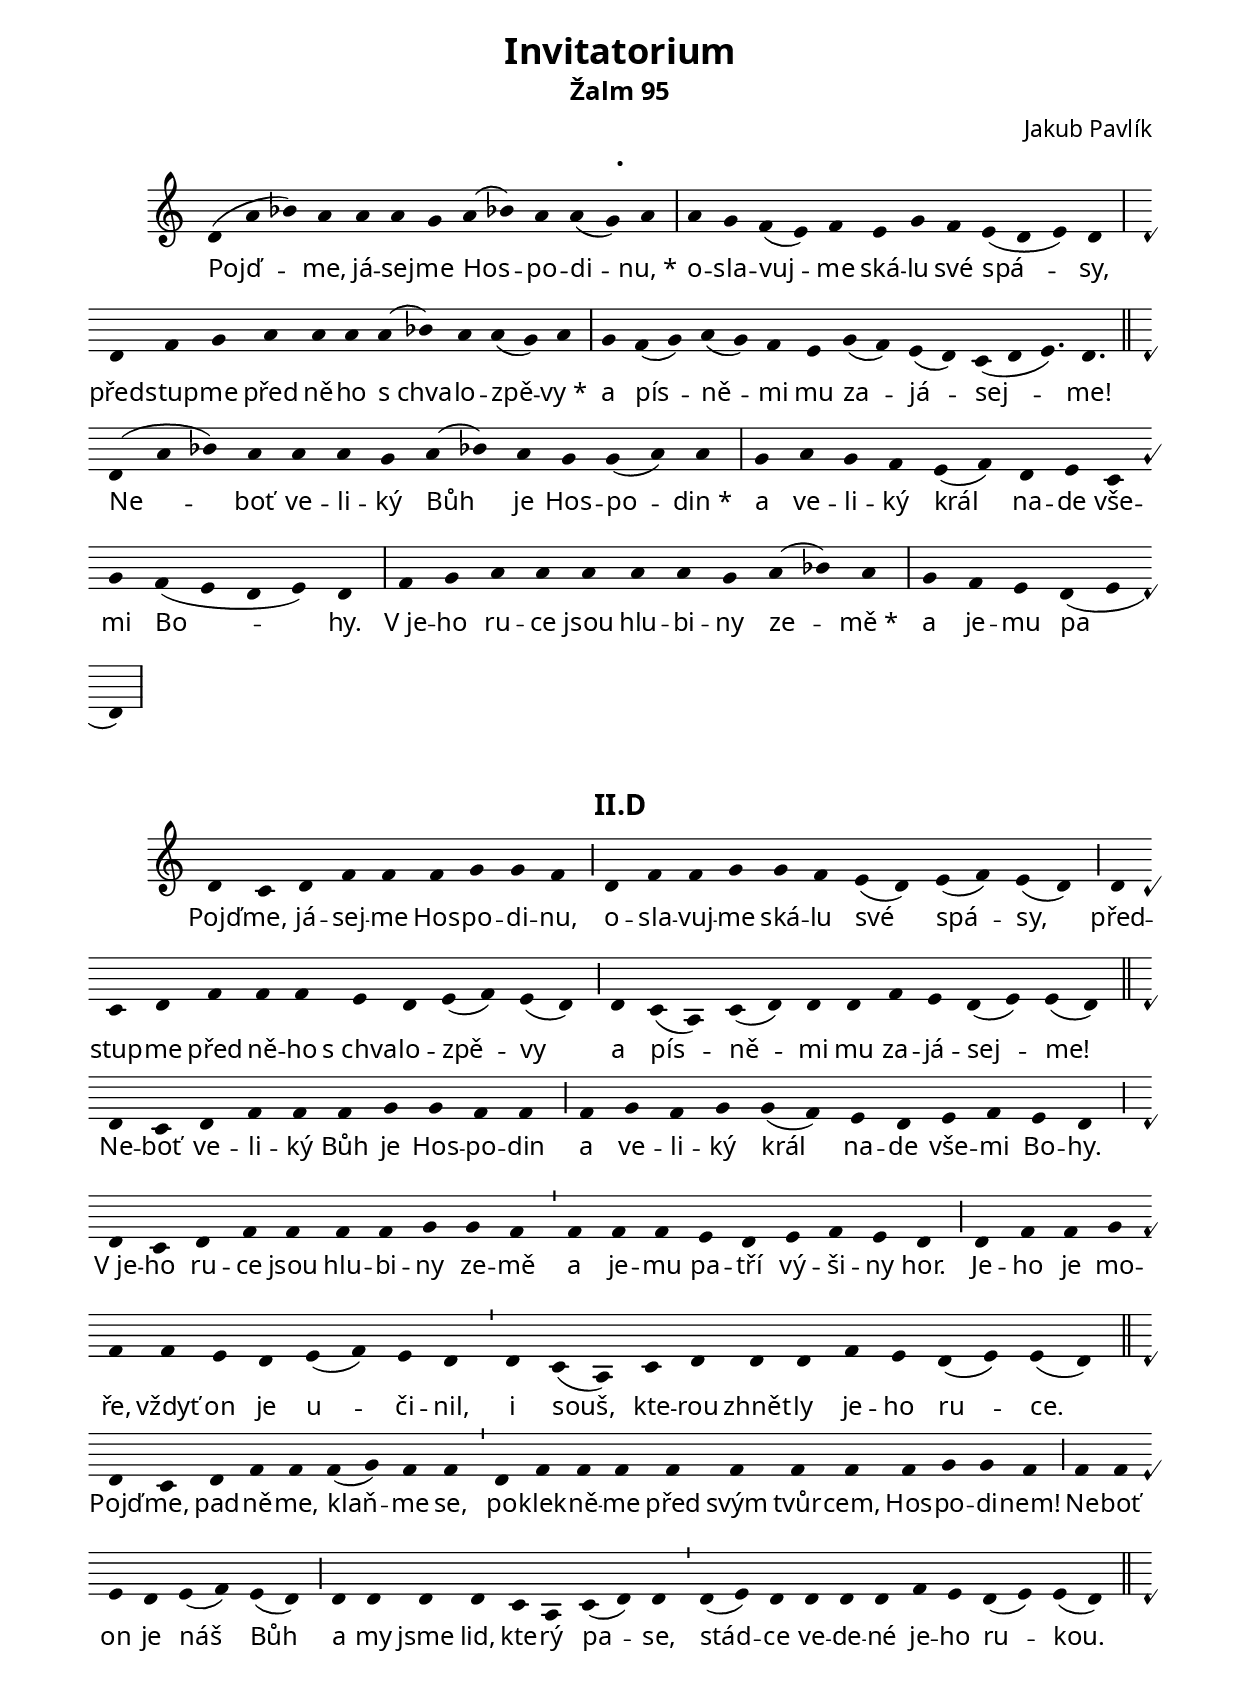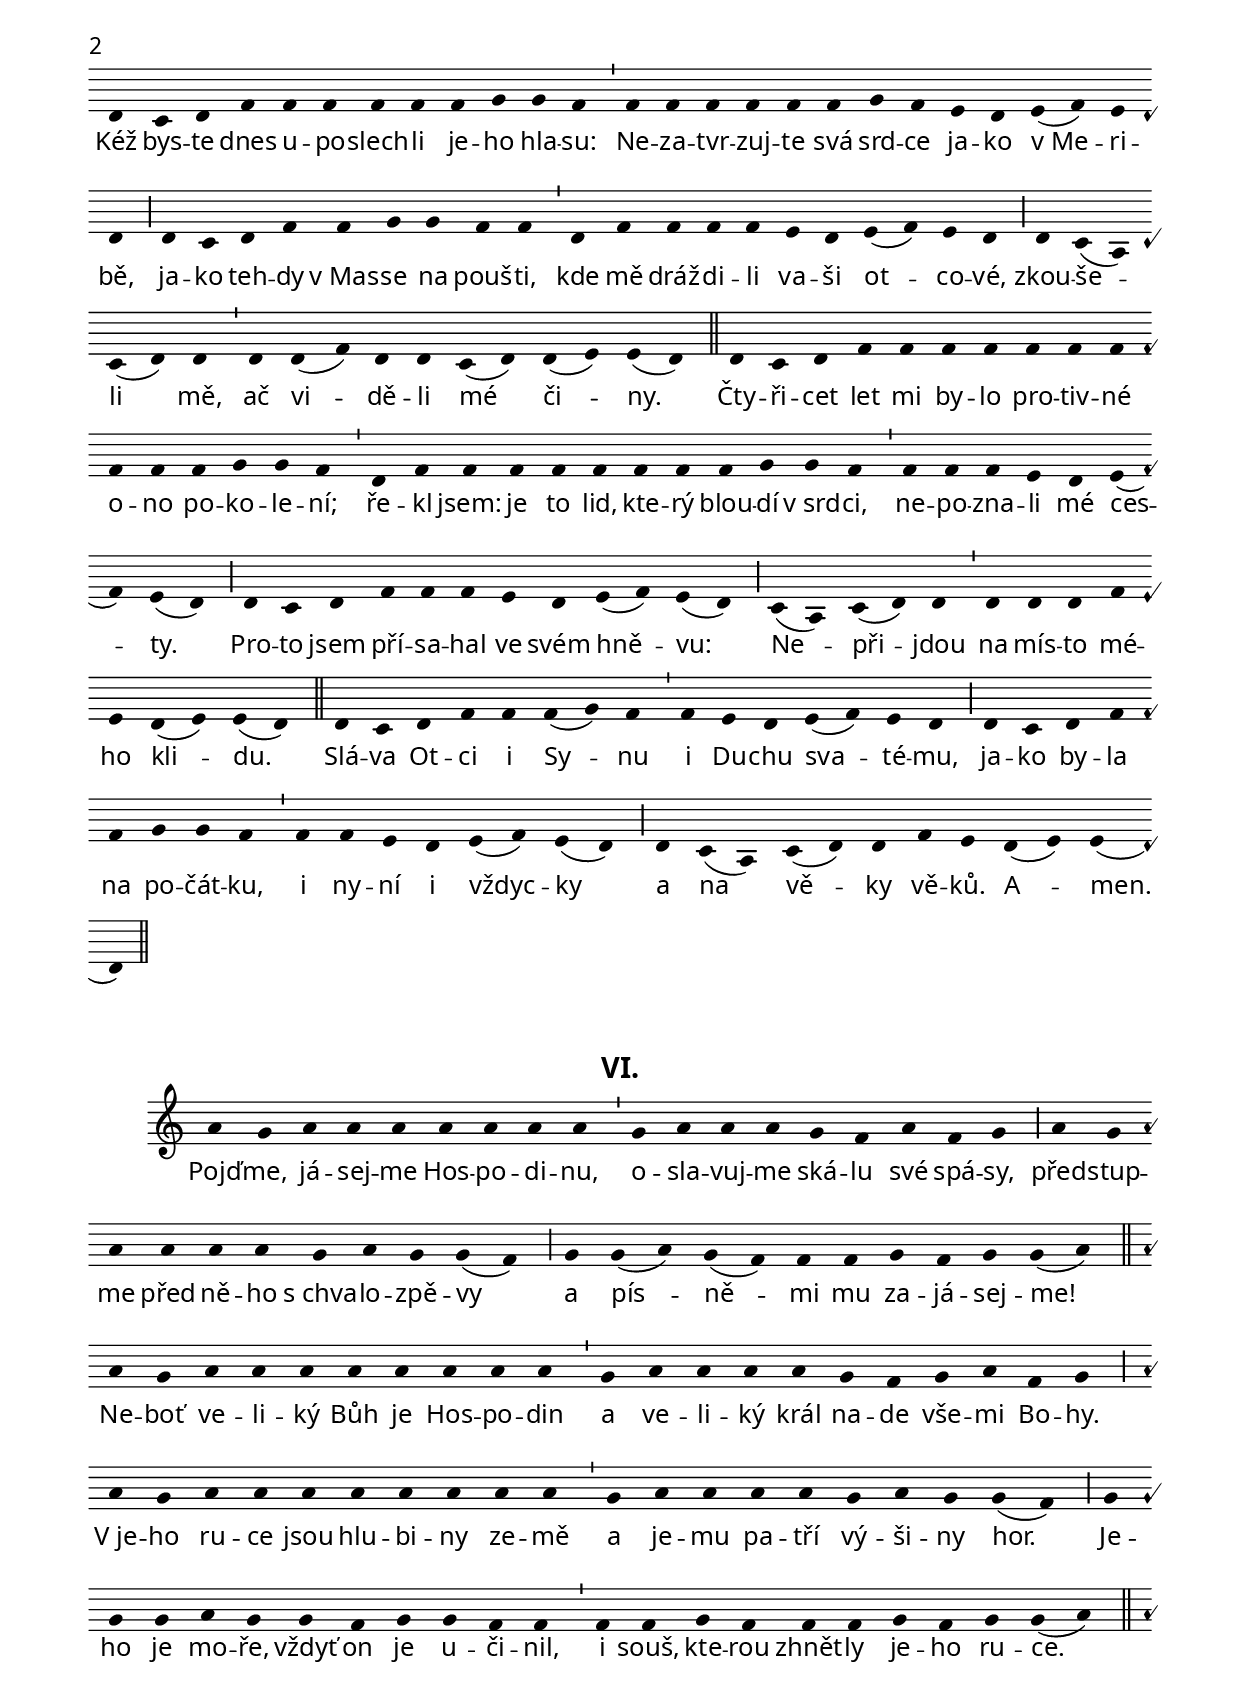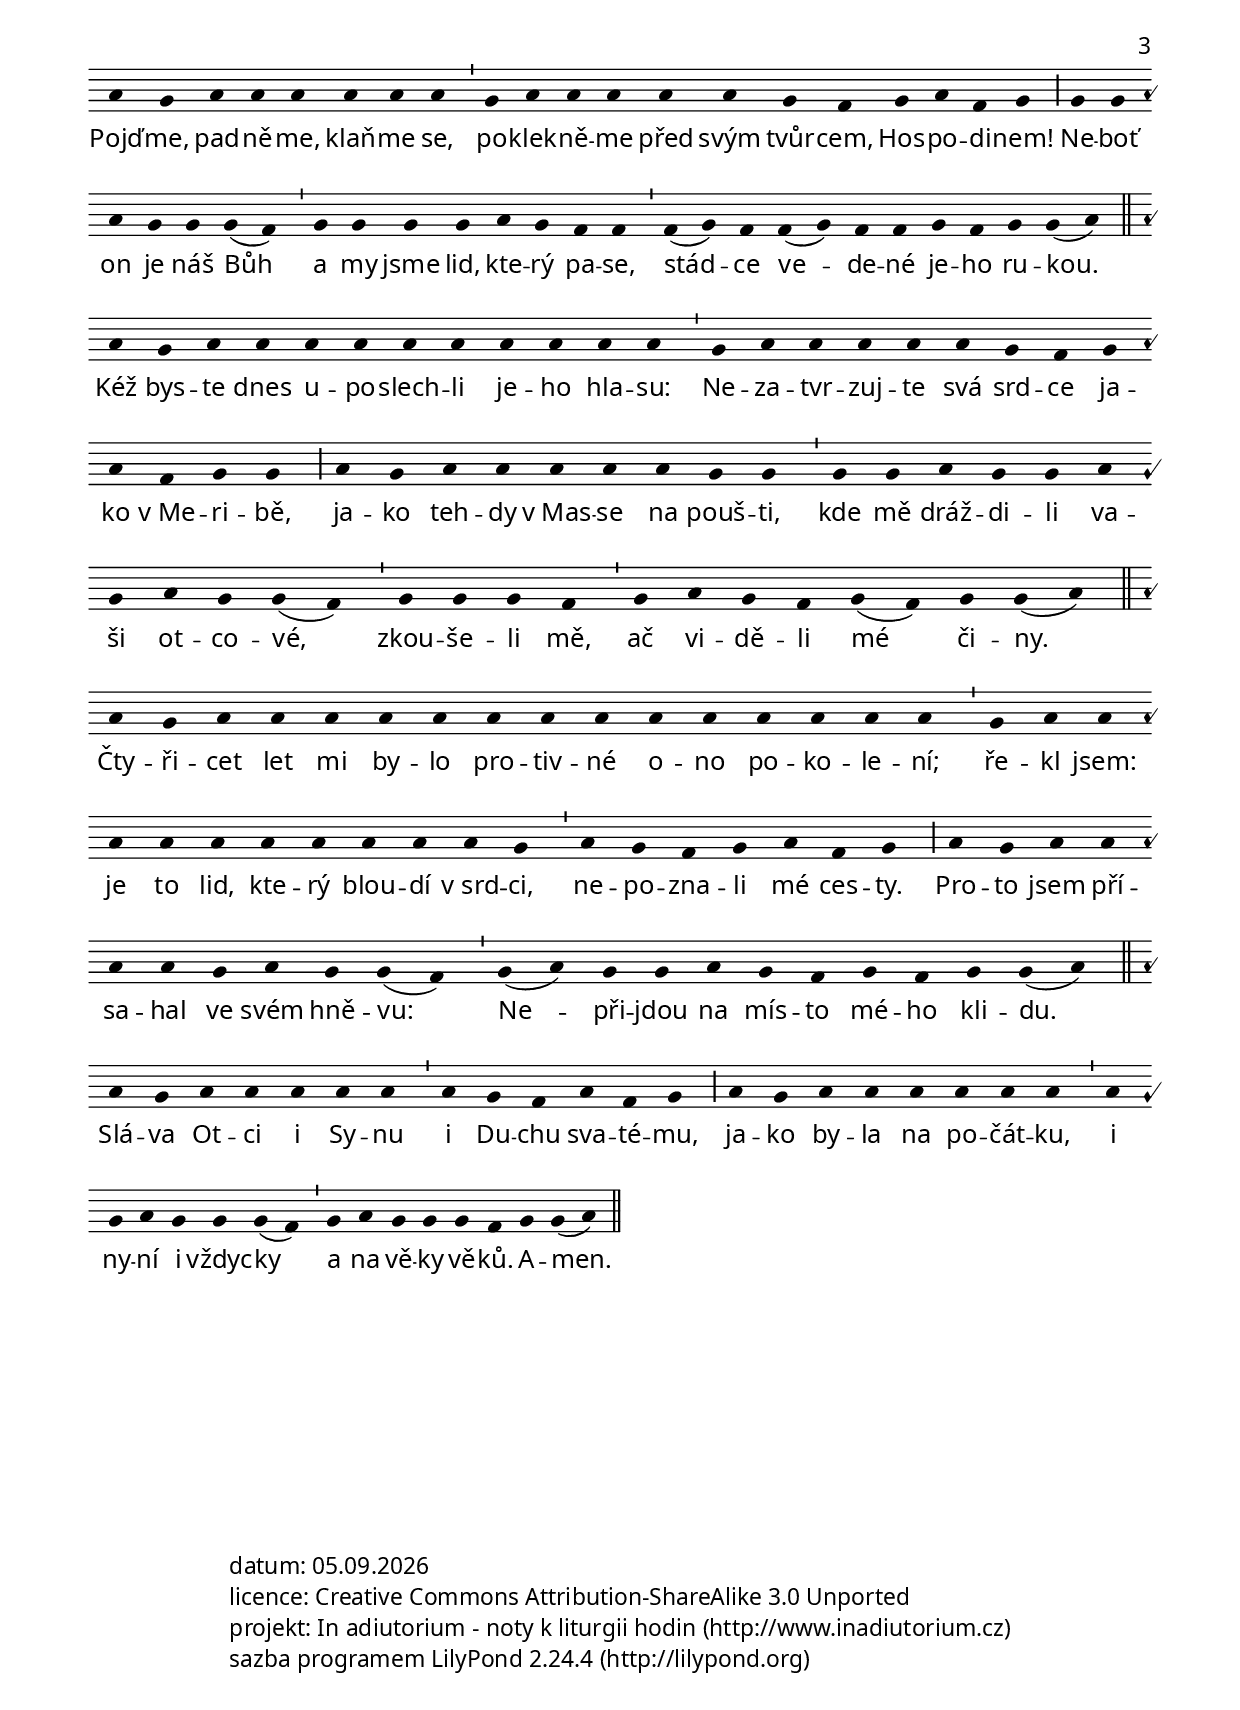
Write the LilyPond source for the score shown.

\version "2.14.2"

\header {
  title = "Invitatorium"
  composer = "Jakub Pavlík"
}

\include "spolecne.ly"

zalmXCVtext = \lyricmode {
  Pojď -- me, já -- sej -- me Hos -- po -- di -- nu,_*
  o -- sla -- vuj -- me ská -- lu své spá -- sy,
  před -- stup -- me před ně -- ho s_chva -- lo -- zpě -- vy_*
  a pís -- ně -- mi mu za -- já -- sej -- me!

  Ne -- boť ve -- li -- ký Bůh je Hos -- po -- din_*
  a ve -- li -- ký král na -- de vše -- mi Bo -- hy.
  V_je -- ho ru -- ce jsou hlu -- bi -- ny ze -- mě_*
  a je -- mu pa -- tří vý -- ši -- ny hor.
  Je -- ho je mo -- ře, vždyť on je u -- či -- nil,_*
  i souš, kte -- rou zhnět -- ly je -- ho ru -- ce.

  Pojď -- me, pad -- ně -- me, klaň -- me se,_*
  po -- klek -- ně -- me před svým tvůr -- cem, Hos -- po -- di -- nem!
  Ne -- boť on je náš Bůh_*
  a my jsme lid, kte -- rý pa -- se, stád -- ce ve -- de -- né je -- ho ru -- kou.

  Kéž bys -- te dnes u -- po -- slech -- li je -- ho hla -- \markup{su: \Dagger}
  Ne -- za -- tvr -- zuj -- te svá srd -- ce ja -- ko v_Me -- ri -- bě,_*
  ja -- ko teh -- dy v_Mas -- se na pouš -- ti,
  kde mě dráž -- di -- li va -- ši ot -- co -- vé,_*
  zkou -- še -- li mě, ač vi -- dě -- li mé či -- ny.

  Čty -- ři -- cet let mi by -- lo pro -- tiv -- né o -- no po -- ko -- le -- \markup{ní; \Dagger}
  ře -- kl jsem: je to lid, kte -- rý blou -- dí v_srd -- ci,_*
  ne -- po -- zna -- li mé ces -- ty.
  Pro -- to jsem pří -- sa -- hal ve svém hně -- vu:
  Ne -- při -- jdou na mís -- to mé -- ho kli -- du.

  Slá -- va Ot -- ci i Sy -- nu_*
  i Du -- chu sva -- té -- mu,
  ja -- ko by -- la na po -- čát -- ku, i ny -- ní i vždyc -- ky_*
  a na vě -- ky vě -- ků. A -- men.
}

zalmXCVtextBezZnamenek = \lyricmode {
  Pojď -- me, já -- sej -- me Hos -- po -- di -- nu,
  o -- sla -- vuj -- me ská -- lu své spá -- sy,
  před -- stup -- me před ně -- ho s_chva -- lo -- zpě -- vy
  a pís -- ně -- mi mu za -- já -- sej -- me!

  Ne -- boť ve -- li -- ký Bůh je Hos -- po -- din
  a ve -- li -- ký král na -- de vše -- mi Bo -- hy.
  V_je -- ho ru -- ce jsou hlu -- bi -- ny ze -- mě
  a je -- mu pa -- tří vý -- ši -- ny hor.
  Je -- ho je mo -- ře, vždyť on je u -- či -- nil,
  i souš, kte -- rou zhnět -- ly je -- ho ru -- ce.

  Pojď -- me, pad -- ně -- me, klaň -- me se,
  po -- klek -- ně -- me před svým tvůr -- cem, Hos -- po -- di -- nem!
  Ne -- boť on je náš Bůh
  a my jsme lid, kte -- rý pa -- se, stád -- ce ve -- de -- né je -- ho ru -- kou.

  Kéž bys -- te dnes u -- po -- slech -- li je -- ho hla -- su:
  Ne -- za -- tvr -- zuj -- te svá srd -- ce ja -- ko v_Me -- ri -- bě,
  ja -- ko teh -- dy v_Mas -- se na pouš -- ti,
  kde mě dráž -- di -- li va -- ši ot -- co -- vé,
  zkou -- še -- li mě, ač vi -- dě -- li mé či -- ny.

  Čty -- ři -- cet let mi by -- lo pro -- tiv -- né o -- no po -- ko -- le -- ní;
  ře -- kl jsem: je to lid, kte -- rý blou -- dí v_srd -- ci,
  ne -- po -- zna -- li mé ces -- ty.
  Pro -- to jsem pří -- sa -- hal ve svém hně -- vu:
  Ne -- při -- jdou na mís -- to mé -- ho kli -- du.

  Slá -- va Ot -- ci i Sy -- nu
  i Du -- chu sva -- té -- mu,
  ja -- ko by -- la na po -- čát -- ku, i ny -- ní i vždyc -- ky
  a na vě -- ky vě -- ků. A -- men.
}

% Žalm 95, tonus volně I.D podle trapistického antifonáře:
% http://splendorveritatis.org/antiphonale/large-1895.html a další

strofa = { \bar "||" \break }

zalmXCVtonusIDpoznamka = \markup\justify {
  Nápěv volně podle Antiphonarium Cisterciense, Westmalle: Typographia ordinis cisterciensium strictioris observantiae, 1947, 271*nn.
}

zalmXCVtonusID = \score {
  \relative c' {
    \choralniRezim
    
    % Pojdme
    d4( a' bes) a 
    a a g a( bes) a a( g) a \bar "|"
    a g f( e) f e g f e( d e) d \bar "|"
    d4 f g a a a a( bes) a a( g) a \bar "|"
    g f( g) a( g) f e g( f) e( d) c( d e4.) d4. \strofa
    
    % Nebot veliky
    d4( a' bes) a a a g a( bes) a g g( a) a \bar "|"
    g a g f e( f) d e c g' f( e d e) d \bar "|"
    f g a a a a a g a( bes) a \bar "|"
    g f e d( e d) \bar "|"
  }
  \addlyrics {
    \zalmXCVtext
  }
  \header {
    piece = "Žalm 95 - I.D"
  }
}

% -*- master: ../inkubator_pro_invitatoria.ly;

strofa = { \bar "||" \break }

% Vyrazne zjednodusena je formule zaveru strofy.
zalmXCVtonusIID = \score {
  \relative c' {
    \choralniRezim

    % Pojdme
    d4 c4 d f f f g g f \barMaior
    d f f g g f e( d) e( f) e( d) \barMaior
    d c d f f f e d e( f) e( d) \barMaior
    d c( a) c( d) d d f e d( e) e( d) \strofa

    % Nebot veliky
    d4 c d f f f g g f f \barMaior
    f g f g g( f) e d e f e d \barMaior
    d c d f f f f g g f \barMin
    f f f e d e f e d \barMaior
    d f f g f f e d e( f) e d \barMin
    d c( a) c d d d f e d( e) e( d) \strofa

    % Pojdme, padneme
    d c d f f f( g) f f \barMin d f f f f f f f f g g f \barMaior
    f f e d e( f) e( d) \barMaior
    d d d d c a c( d) d \barMin d( e) d d d d f e d( e) e( d) \strofa

    % Kez byste dnes
    d c d f f f f f f g g f \barMin f f f f f f g f e d e( f) e d \barMaior
    d c d f f g g f f \barMin d f f f f e d e( f) e d \barMaior
    d c( a) c( d) d \barMin d d( f) d d c( d) d( e) e( d) \barFinalis

    % Ctyricet let
    d c d f f f f f f f f f f g g f \barMin
    d f f f f f f f f g g f \barMin
    f f f e d e( f) e( d) \barMaior
    d c d f f f e d e( f) e( d) \barMaior
    c( a) c( d) d \barMin d d d f e d( e) e( d) \barFinalis

    % Slava Otci
    d c d f f f( g) f \barMin f e d e( f) e d \barMaior
    d c d f f g g f \barMin f f e d e( f) e( d) \barMaior
    d c( a) c( d) d f e d( e) e( d) \barFinalis
  }
  \addlyrics {
    \zalmXCVtextBezZnamenek
  }
  \header {
    quid = "Žalm 95"
    modus = "II"
    differentia = "D"
    fons_externus = \markup{volně podle \italic{Liber hymnarius,} Solesmes 1983, 133nn.}
    piece = \markup\sestavTitulekBezZalmu
  }
}

\version "2.12.0"
% -*- master: ../invitatorium_choralni.ly;

strofa = { \bar "||" \break }

zalmXCVtonusVI = \score {
  \relative c'' {
    \choralniRezim

    % Pojdme
    a4 g a a a a a a a \barMin g a a a g f a f g \barMaior
    a g a a a a g a g g( f) \barMaior g g( a) g( f) f f g f g g( a) \strofa

    % Nebot
    a4 g a a a a a a a a \barMin g a a a a g f g a f g \barMaior
    a g a a a a a a a a \barMin g a a a a g a g g( f) \barMaior
    g g g a g g f g g f f \barMin f f g f f f g f g g( a) \strofa

    % Pojdme
    a4 g a a a a a a \barMin g a a a a a g f g a f g \barMaior
    g g a g g g( f) \barMin g g g g a g f f \barMin f( g) f f( g) f f g f g g( a) \strofa

    % Kez
    a4 g a a a a a a a a a a \barMin g a a a a a g f g a f g g \barMaior
    a g a a a a a g g \barMin g g a g g a g a g g( f) \barMin
    g g g f \barMin g a g f g( f) g g( a) \strofa

    % Ctyricet
    a4 g a a a a a a a a a a a a a a \barMin g a a a a a a a a a a g \barMin
    a g f g a f g \barMaior
    a g a a a a g a g g( f) \barMin g( a) g g a g f g f g g( a) \strofa

    % Slava
    a4 g a a a a a \barMin a g f a f g \barMaior
    a g a a a a a a \barMin a g a g g g( f) \barMin g a g g g f g g( a) \strofa
  }
  \addlyrics {
    \zalmXCVtextBezZnamenek
  }
  \header {
    quid = "Žalm 95"
    modus = "VI"
    fons_externus = \markup{volně podle \italic{Liber hymnarius,} Solesmes 1983, 149nn.}
    piece = \markup\sestavTitulekBezZalmu
  }
}


\paper {
  scoreTitleMarkup = \markup\column{
    \huge\bold\fill-line {
      " "
      \concat{
        \fromproperty #'header:modus "." \fromproperty #'header:differentia
      }
      " "
    }

    \fromproperty #'header:notitia
  }
}

\bookpart {
  \header {
    subtitle = "Žalm 95"
  }

  \score { \zalmXCVtonusID }
  \score { \zalmXCVtonusIID }
  \score { \zalmXCVtonusVI }
}